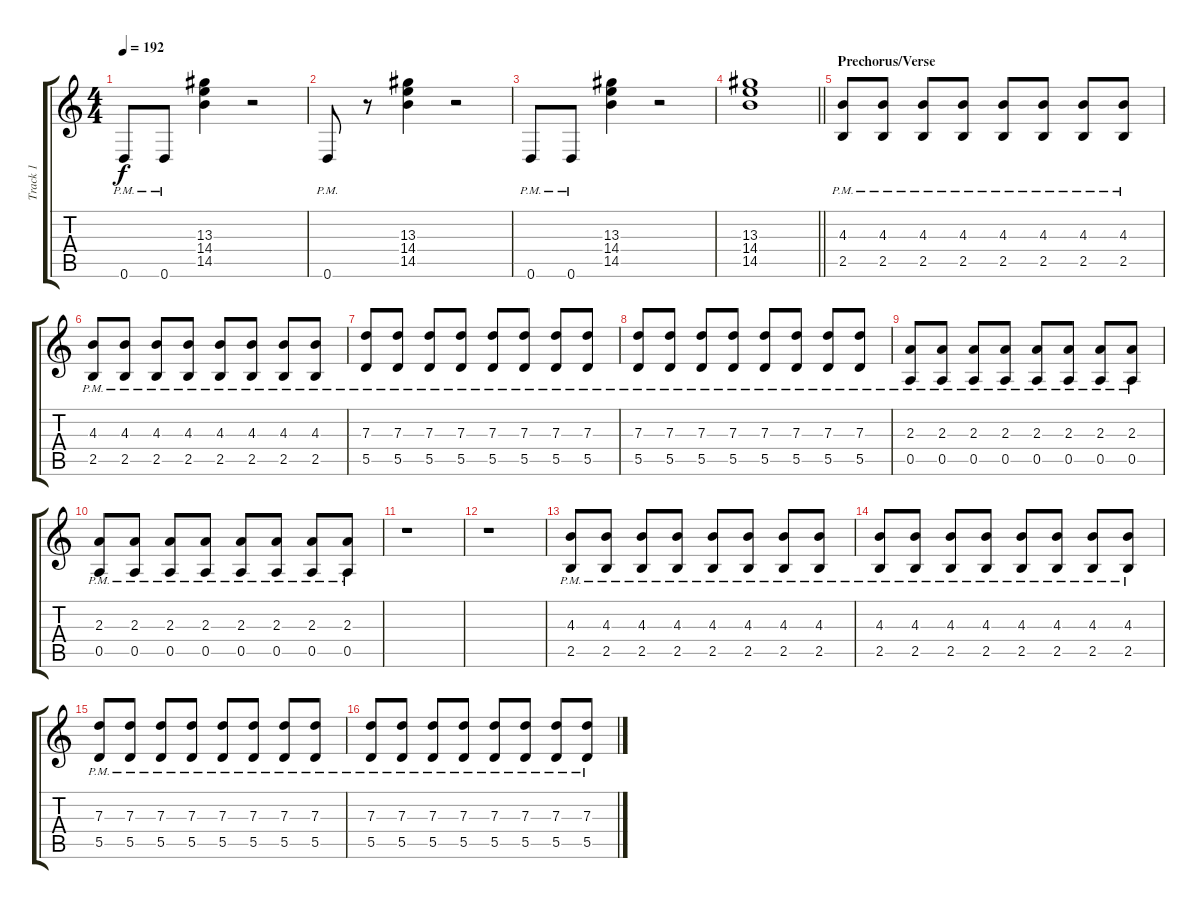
\track ("Track 1" "Track 1") {instrument electricguitarclean}
\staff {score tabs}
\tuning (E4 B3 G3 D3 A2 D2) {hide}
\ts (4 4)
\tempo 192
\clef g2
\ks c
0.6{pm}.8{dy f} 0.6{pm}.8 (13.3 14.4 14.5).4 r.2 |
0.6{pm}.8 r.8 (13.3 14.4 14.5).4 r.2 |
0.6{pm}.8 0.6{pm}.8 (13.3 14.4 14.5).4 r.2 |
\barLineRight lightlight
(13.3 14.4 14.5).1 |
\section ("" "Prechorus/Verse")
(4.3{pm} 2.5{pm}).8 (4.3{pm} 2.5{pm}).8 (4.3{pm} 2.5{pm}).8 (4.3{pm} 2.5{pm}).8 (4.3{pm} 2.5{pm}).8 (4.3{pm} 2.5{pm}).8 (4.3{pm} 2.5{pm}).8 (4.3{pm} 2.5{pm}).8 |
(4.3{pm} 2.5{pm}).8 (4.3{pm} 2.5{pm}).8 (4.3{pm} 2.5{pm}).8 (4.3{pm} 2.5{pm}).8 (4.3{pm} 2.5{pm}).8 (4.3{pm} 2.5{pm}).8 (4.3{pm} 2.5{pm}).8 (4.3{pm} 2.5{pm}).8 |
(7.3{pm} 5.5{pm}).8 (7.3{pm} 5.5{pm}).8 (7.3{pm} 5.5{pm}).8 (7.3{pm} 5.5{pm}).8 (7.3{pm} 5.5{pm}).8 (7.3{pm} 5.5{pm}).8 (7.3{pm} 5.5{pm}).8 (7.3{pm} 5.5{pm}).8 |
(7.3{pm} 5.5{pm}).8 (7.3{pm} 5.5{pm}).8 (7.3{pm} 5.5{pm}).8 (7.3{pm} 5.5{pm}).8 (7.3{pm} 5.5{pm}).8 (7.3{pm} 5.5{pm}).8 (7.3{pm} 5.5{pm}).8 (7.3{pm} 5.5{pm}).8 |
(2.3{pm} 0.5{pm}).8 (2.3{pm} 0.5{pm}).8 (2.3{pm} 0.5{pm}).8 (2.3{pm} 0.5{pm}).8 (2.3{pm} 0.5{pm}).8 (2.3{pm} 0.5{pm}).8 (2.3{pm} 0.5{pm}).8 (2.3{pm} 0.5{pm}).8 |
(2.3{pm} 0.5{pm}).8 (2.3{pm} 0.5{pm}).8 (2.3{pm} 0.5{pm}).8 (2.3{pm} 0.5{pm}).8 (2.3{pm} 0.5{pm}).8 (2.3{pm} 0.5{pm}).8 (2.3{pm} 0.5{pm}).8 (2.3{pm} 0.5{pm}).8 |
r.1 |
r.1 |
(4.3{pm} 2.5{pm}).8 (4.3{pm} 2.5{pm}).8 (4.3{pm} 2.5{pm}).8 (4.3{pm} 2.5{pm}).8 (4.3{pm} 2.5{pm}).8 (4.3{pm} 2.5{pm}).8 (4.3{pm} 2.5{pm}).8 (4.3{pm} 2.5{pm}).8 |
(4.3{pm} 2.5{pm}).8 (4.3{pm} 2.5{pm}).8 (4.3{pm} 2.5{pm}).8 (4.3{pm} 2.5{pm}).8 (4.3{pm} 2.5{pm}).8 (4.3{pm} 2.5{pm}).8 (4.3{pm} 2.5{pm}).8 (4.3{pm} 2.5{pm}).8 |
(7.3{pm} 5.5{pm}).8 (7.3{pm} 5.5{pm}).8 (7.3{pm} 5.5{pm}).8 (7.3{pm} 5.5{pm}).8 (7.3{pm} 5.5{pm}).8 (7.3{pm} 5.5{pm}).8 (7.3{pm} 5.5{pm}).8 (7.3{pm} 5.5{pm}).8 |
(7.3{pm} 5.5{pm}).8 (7.3{pm} 5.5{pm}).8 (7.3{pm} 5.5{pm}).8 (7.3{pm} 5.5{pm}).8 (7.3{pm} 5.5{pm}).8 (7.3{pm} 5.5{pm}).8 (7.3{pm} 5.5{pm}).8 (7.3{pm} 5.5{pm}).8
